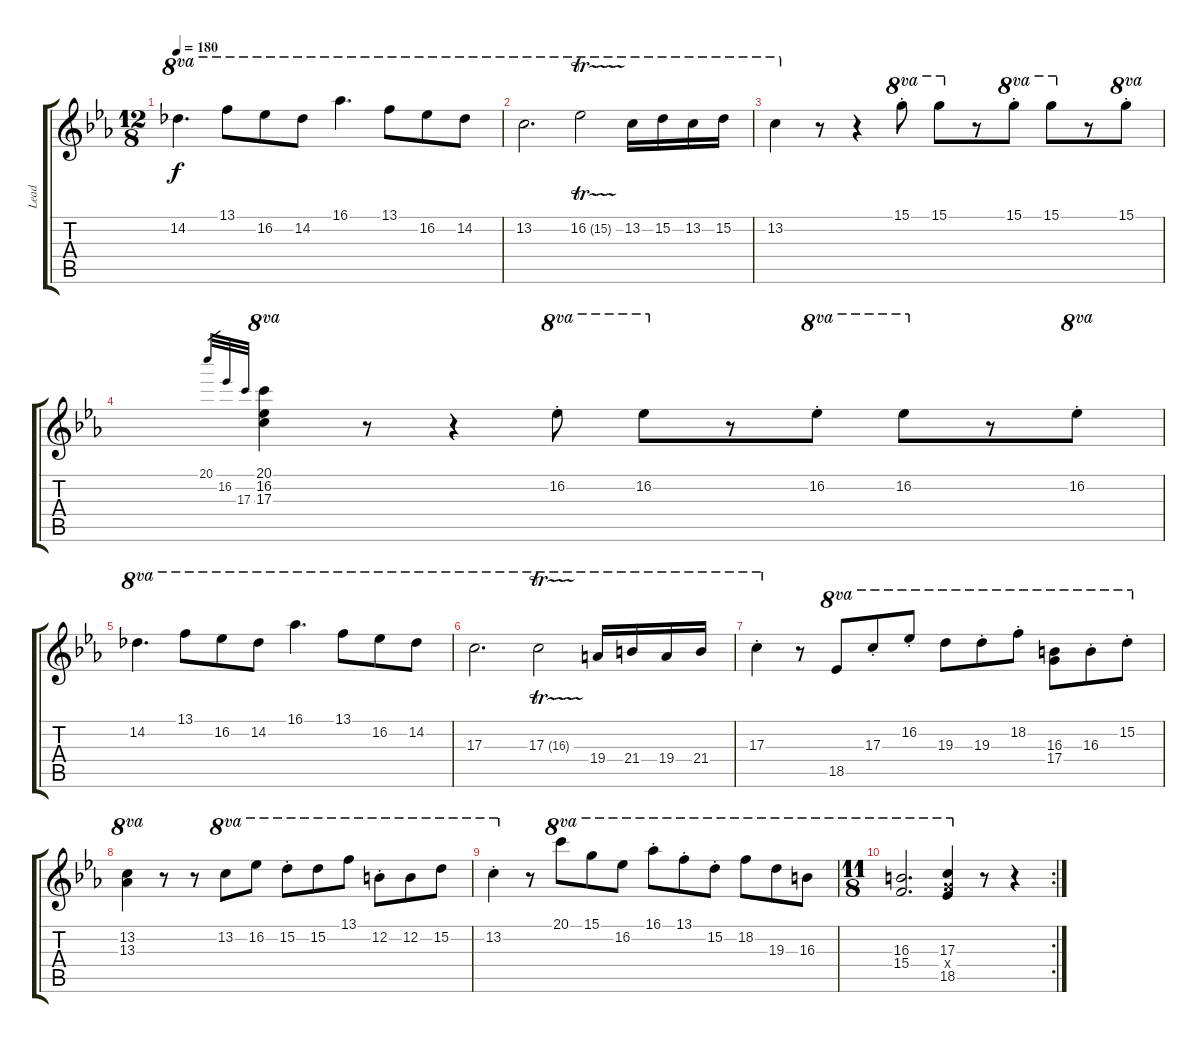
\track ("Lead" "Lead") {instrument distortionguitar}
\staff {score tabs}
\tuning (E4 B3 G3 D3 A2 E2) {hide}
\ts (12 8)
\tempo 180
\clef g2
\ks eb
14.2.4{d ot 8va dy f} 13.1.8{ot 8va} 16.2.8{ot 8va} 14.2.8{ot 8va} 16.1.4{d ot 8va} 13.1.8{ot 8va} 16.2.8{ot 8va} 14.2.8{ot 8va} |
13.2.2{d ot 8va} 16.2{tr (15 32)}.2{ot 8va} 13.2.16{ot 8va} 15.2.16{ot 8va} 13.2.16{ot 8va} 15.2.16{ot 8va} |
13.2.4{ot 8va} r.8 r.4 15.1{st}.8{ot 8va} 15.1.8{ot 8va} r.8 15.1{st}.8{ot 8va} 15.1.8{ot 8va} r.8 15.1{st}.8{ot 8va} |
20.1.32{gr} 16.2.32{gr} 17.3.32{gr} (20.1 16.2 17.3).4{ot 8va} r.8 r.4 16.2{st}.8{ot 8va} 16.2.8{ot 8va} r.8 16.2{st}.8{ot 8va} 16.2.8{ot 8va} r.8 16.2{st}.8{ot 8va} |
14.2.4{d ot 8va} 13.1.8{ot 8va} 16.2.8{ot 8va} 14.2.8{ot 8va} 16.1.4{d ot 8va} 13.1.8{ot 8va} 16.2.8{ot 8va} 14.2.8{ot 8va} |
17.3.2{d ot 8va} 17.3{tr (16 32)}.2{ot 8va} 19.4.16{ot 8va} 21.4.16{ot 8va} 19.4.16{ot 8va} 21.4.16{ot 8va} |
17.3{st}.4{ot 8va} r.8 18.5.8{ot 8va} 17.3{st}.8{ot 8va} 16.2{st}.8{ot 8va} 19.3.8{ot 8va} 19.3{st}.8{ot 8va} 18.2{st}.8{ot 8va} (16.3 17.4).8{ot 8va} 16.3{st}.8{ot 8va} 15.2{st}.8{ot 8va} |
(13.2 13.3).4{ot 8va} r.8 r.8 13.2.8{ot 8va} 16.2.8{ot 8va} 15.2{st}.8{ot 8va} 15.2.8{ot 8va} 13.1.8{ot 8va} 12.2{st}.8{ot 8va} 12.2.8{ot 8va} 15.2.8{ot 8va} |
13.2{st}.4{ot 8va} r.8 20.1.8{ot 8va} 15.1.8{ot 8va} 16.2.8{ot 8va} 16.1{st}.8{ot 8va} 13.1{st}.8{ot 8va} 15.2{st}.8{ot 8va} 18.2.8{ot 8va} 19.3.8{ot 8va} 16.3.8{ot 8va} |
\rc 2
\ts (11 8)
(16.3 15.4).2{d ot 8va} (17.3 17.4{x} 18.5).4{ot 8va} r.8 r.4
